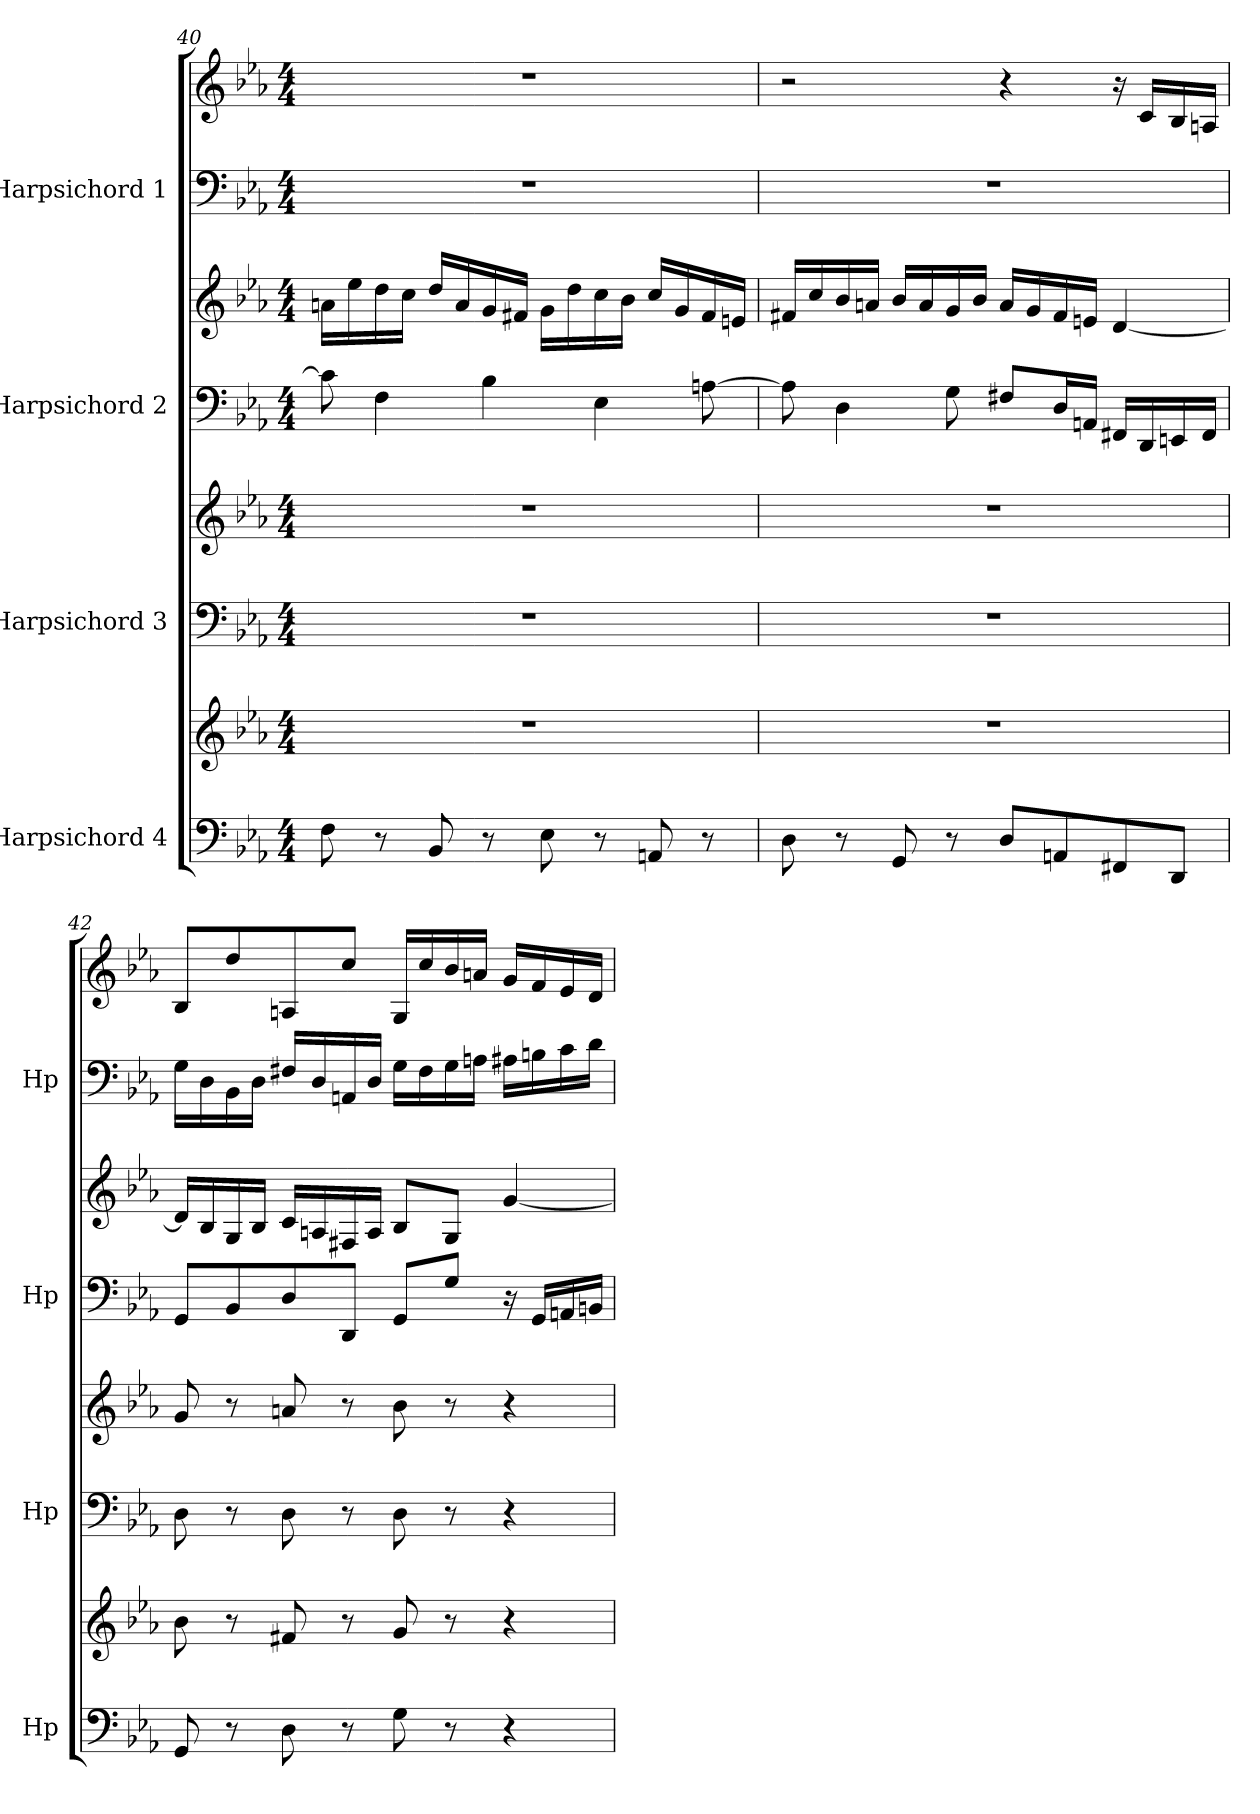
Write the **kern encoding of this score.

**kern	**kern	**kern	**kern	**kern	**kern	**kern	**kern
*part4	*part4	*part3	*part3	*part2	*part2	*part1	*part1
*staff8	*staff7	*staff6	*staff5	*staff4	*staff3	*staff2	*staff1
*I"Harpsichord 4	*	*I"Harpsichord 3	*	*I"Harpsichord 2	*	*I"Harpsichord 1	*
*I'Hp	*	*I'Hp	*	*I'Hp	*	*I'Hp	*
!!LO:PB:g=z
*clefF4	*clefG2	*clefF4	*clefG2	*clefF4	*clefG2	*clefF4	*clefG2
*k[b-e-a-]	*k[b-e-a-]	*k[b-e-a-]	*k[b-e-a-]	*k[b-e-a-]	*k[b-e-a-]	*k[b-e-a-]	*k[b-e-a-]
*M4/4	*M4/4	*M4/4	*M4/4	*M4/4	*M4/4	*M4/4	*M4/4
=40	=40	=40	=40	=40	=40	=40	=40
8F\	1r	1r	1r	8c\]	16an\LL	1r	1r
.	.	.	.	.	16ee-\	.	.
8r	.	.	.	4F\	16dd\	.	.
.	.	.	.	.	16cc\JJ	.	.
8BB-/	.	.	.	.	16dd/LL	.	.
.	.	.	.	.	16a/	.	.
8r	.	.	.	4B-\	16g/	.	.
.	.	.	.	.	16f#X/JJ	.	.
8E-\	.	.	.	.	16g\LL	.	.
.	.	.	.	.	16dd\	.	.
8r	.	.	.	4E-\	16cc\	.	.
.	.	.	.	.	16b-\JJ	.	.
8AAn/	.	.	.	.	16cc/LL	.	.
.	.	.	.	.	16g/	.	.
8r	.	.	.	[8An\	16f#/	.	.
.	.	.	.	.	16en/JJ	.	.
=41	=41	=41	=41	=41	=41	=41	=41
8D\	1r	1r	1r	8A\]	16f#X/LL	1r	2r
.	.	.	.	.	16cc/	.	.
8r	.	.	.	4D\	16b-/	.	.
.	.	.	.	.	16an/JJ	.	.
8GG/	.	.	.	.	16b-/LL	.	.
.	.	.	.	.	16a/	.	.
8r	.	.	.	8G\	16g/	.	.
.	.	.	.	.	16b-/JJ	.	.
8D/L	.	.	.	8F#X/L	16a/LL	.	4r
.	.	.	.	.	16g/	.	.
8AAn/	.	.	.	16D/L	16f#/	.	.
.	.	.	.	16AAn/JJ	16en/JJ	.	.
8FF#X/	.	.	.	16FF#X/LL	[4d/	.	16r
.	.	.	.	16DD/	.	.	16c/LL
8DD/J	.	.	.	16EEn/	.	.	16B-/
.	.	.	.	16FF#/JJ	.	.	16An/JJ
!!LO:PB:g=z
=42	=42	=42	=42	=42	=42	=42	=42
8GG/	8b-\	8D\	8g/	8GG/L	16d/LL]	16G\LL	8B-/L
.	.	.	.	.	16B-/	16D\	.
8r	8r	8r	8r	8BB-/	16G/	16BB-\	8dd/
.	.	.	.	.	16B-/JJ	16D\JJ	.
8D\	8f#X/	8D\	8an/	8D/	16c/LL	16F#X/LL	8An/
.	.	.	.	.	16An/	16D/	.
8r	8r	8r	8r	8DD/J	16F#X/	16AAn/	8cc/J
.	.	.	.	.	16A/JJ	16D/JJ	.
8G\	8g/	8D\	8b-\	8GG/L	8B-/L	16G\LL	16G/LL
.	.	.	.	.	.	16F#\	16cc/
8r	8r	8r	8r	8G/J	8G/J	16G\	16b-/
.	.	.	.	.	.	16An\JJ	16an/JJ
4r	4r	4r	4r	16r	[4g/	16A#X\LL	16g/LL
.	.	.	.	16GG/LL	.	16Bn\	16f/
.	.	.	.	16AAn/	.	16c\	16e-/
.	.	.	.	16BBn/JJ	.	16d\JJ	16d/JJ
=	=	=	=	=	=	=	=
*-	*-	*-	*-	*-	*-	*-	*-
